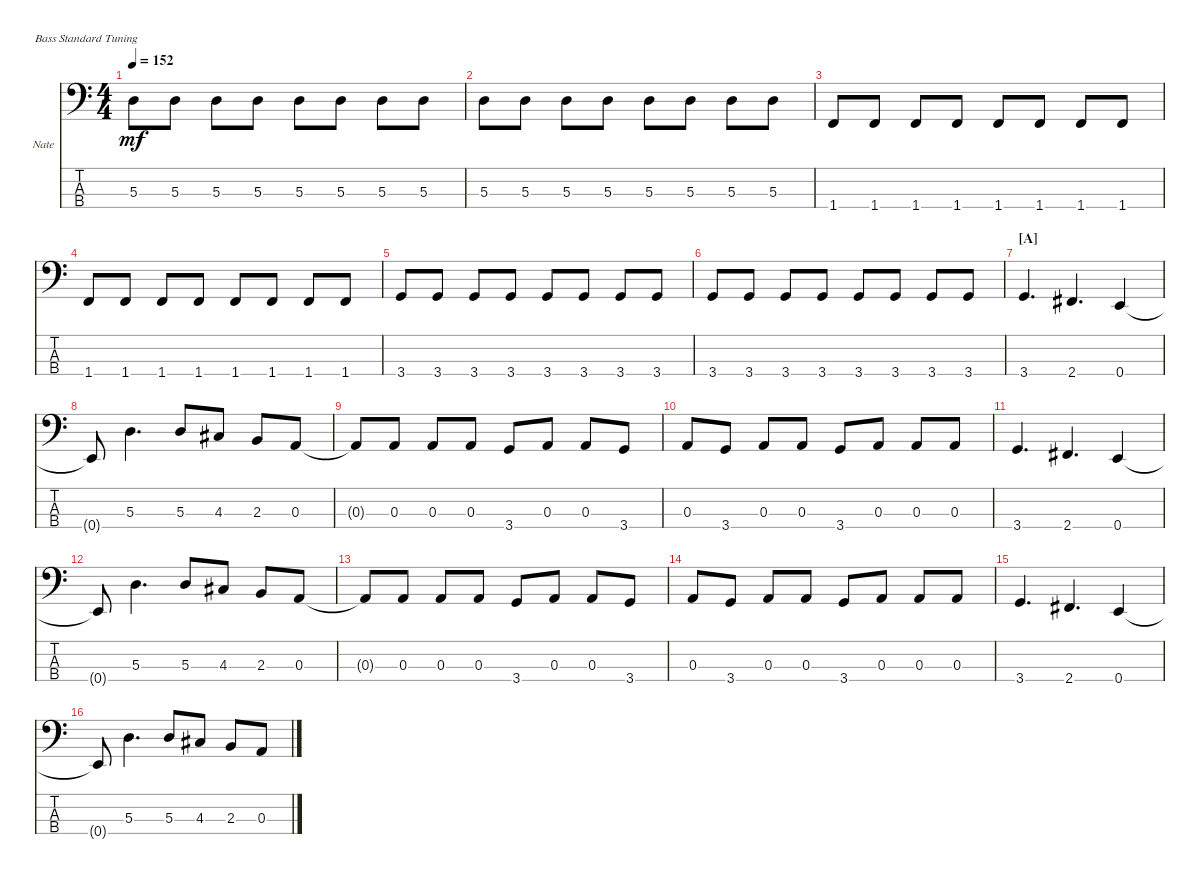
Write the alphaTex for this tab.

\defaultSystemsLayout 4
\bracketExtendMode nobrackets
\firstSystemTrackNameOrientation horizontal
\otherSystemsTrackNameOrientation horizontal
\track ("Bass (Nate Mendel)" "Nate") {instrument electricbassfinger}
\staff {score tabs}
\tuning (G2 D2 A1 E1)
\ts (4 4)
\tempo 152
\clef f4
\scale
0.333333
\ks c
5.3.8{dy mf} 5.3.8 5.3.8 5.3.8 5.3.8 5.3.8 5.3.8 5.3.8 |
\scale
0.333333 5.3.8 5.3.8 5.3.8 5.3.8 5.3.8 5.3.8 5.3.8 5.3.8 |
\scale
0.333333 1.4.8 1.4.8 1.4.8 1.4.8 1.4.8 1.4.8 1.4.8 1.4.8 |
\scale
0.333333 1.4.8 1.4.8 1.4.8 1.4.8 1.4.8 1.4.8 1.4.8 1.4.8 |
\scale
0.333333 3.4.8 3.4.8 3.4.8 3.4.8 3.4.8 3.4.8 3.4.8 3.4.8 |
\scale
0.333333 3.4.8 3.4.8 3.4.8 3.4.8 3.4.8 3.4.8 3.4.8 3.4.8 |
\section ("A" "")
\scale
0.333333 3.4.4{d} 2.4.4{d} 0.4.4 |
\scale
0.333333 0.4{t}.8 5.3.4{d} 5.3.8 4.3.8 2.3.8 0.3.8 |
\scale
0.333333 0.3{t}.8 0.3.8 0.3.8 0.3.8 3.4.8 0.3.8 0.3.8 3.4.8 |
\scale
0.333333 0.3.8 3.4.8 0.3.8 0.3.8 3.4.8 0.3.8 0.3.8 0.3.8 |
\scale
0.333333 3.4.4{d} 2.4.4{d} 0.4.4 |
\scale
0.333333 0.4{t}.8 5.3.4{d} 5.3.8 4.3.8 2.3.8 0.3.8 |
\scale
0.333333 0.3{t}.8 0.3.8 0.3.8 0.3.8 3.4.8 0.3.8 0.3.8 3.4.8 |
\scale
0.333333 0.3.8 3.4.8 0.3.8 0.3.8 3.4.8 0.3.8 0.3.8 0.3.8 |
\scale
0.333333 3.4.4{d} 2.4.4{d} 0.4.4 |
\scale
0.333333 0.4{t}.8 5.3.4{d} 5.3.8 4.3.8 2.3.8 0.3.8
